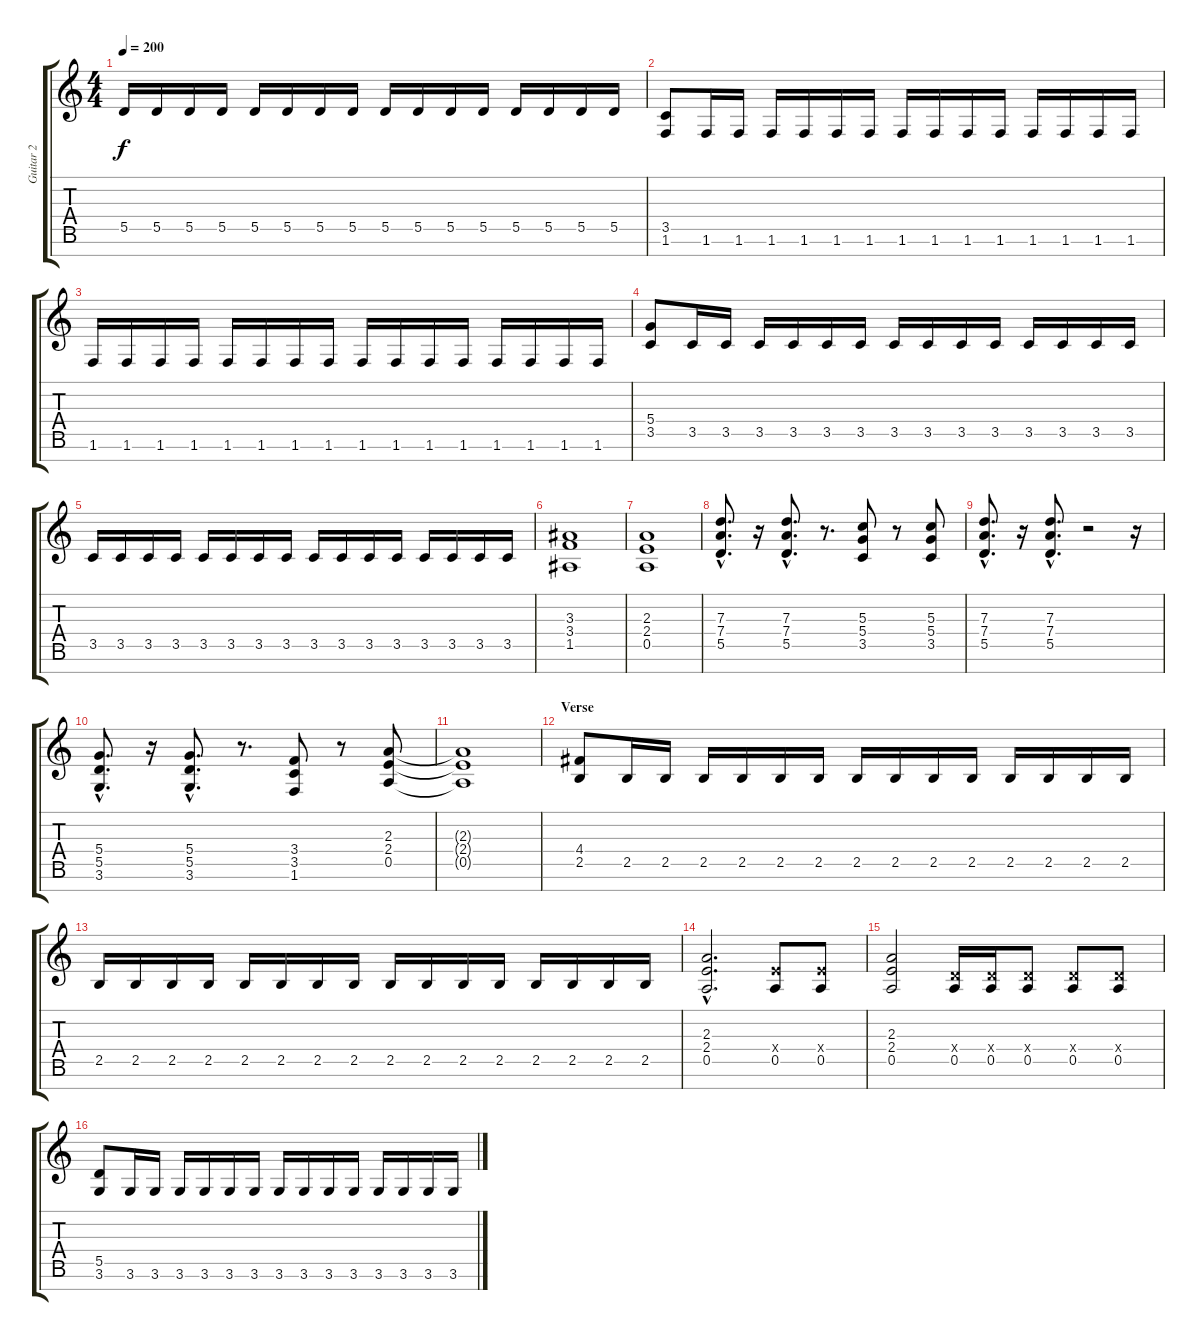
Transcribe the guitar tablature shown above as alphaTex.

\track ("Guitar 2" "Guitar 2") {instrument distortionguitar}
\staff {score tabs}
\tuning (E4 B3 G3 D3 A2 E2 B1) {hide}
\ts (4 4)
\tempo 200
\clef g2
\ks c
5.5.16{dy f} 5.5.16 5.5.16 5.5.16 5.5.16 5.5.16 5.5.16 5.5.16 5.5.16 5.5.16 5.5.16 5.5.16 5.5.16 5.5.16 5.5.16 5.5.16 |
(3.5 1.6).8 1.6.16 1.6.16 1.6.16 1.6.16 1.6.16 1.6.16 1.6.16 1.6.16 1.6.16 1.6.16 1.6.16 1.6.16 1.6.16 1.6.16 |
1.6.16 1.6.16 1.6.16 1.6.16 1.6.16 1.6.16 1.6.16 1.6.16 1.6.16 1.6.16 1.6.16 1.6.16 1.6.16 1.6.16 1.6.16 1.6.16 |
(5.4 3.5).8 3.5.16 3.5.16 3.5.16 3.5.16 3.5.16 3.5.16 3.5.16 3.5.16 3.5.16 3.5.16 3.5.16 3.5.16 3.5.16 3.5.16 |
3.5.16 3.5.16 3.5.16 3.5.16 3.5.16 3.5.16 3.5.16 3.5.16 3.5.16 3.5.16 3.5.16 3.5.16 3.5.16 3.5.16 3.5.16 3.5.16 |
(3.3 3.4 1.5).1 |
(2.3 2.4 0.5).1 |
\section ("" "")
(7.3{hac} 7.4{hac} 5.5{hac}).8{d} r.16 (7.3{hac} 7.4{hac} 5.5{hac}).8{d} r.8{d} (5.3 5.4 3.5).8 r.8 (5.3 5.4 3.5).8 |
(7.3{hac} 7.4{hac} 5.5{hac}).8{d} r.16 (7.3{hac} 7.4{hac} 5.5{hac}).8{d} r.2 r.16 |
(5.4{hac} 5.5{hac} 3.6{hac}).8{d} r.16 (5.4{hac} 5.5{hac} 3.6{hac}).8{d} r.8{d} (3.4 3.5 1.6).8 r.8 (2.3 2.4 0.5).8 |
(2.3{t} 2.4{t} 0.5{t}).1 |
\section ("" "Verse")
(4.4 2.5).8 2.5.16 2.5.16 2.5.16 2.5.16 2.5.16 2.5.16 2.5.16 2.5.16 2.5.16 2.5.16 2.5.16 2.5.16 2.5.16 2.5.16 |
2.5.16 2.5.16 2.5.16 2.5.16 2.5.16 2.5.16 2.5.16 2.5.16 2.5.16 2.5.16 2.5.16 2.5.16 2.5.16 2.5.16 2.5.16 2.5.16 |
(2.3{hac} 2.4{hac} 0.5{hac}).2{d} (2.4{x} 0.5).8 (2.4{x} 0.5).8 |
(2.3 2.4 0.5).2 (0.4{x} 0.5).16 (0.4{x} 0.5).16 (0.4{x} 0.5).8 (0.4{x} 0.5).8 (0.4{x} 0.5).8 |
(5.5 3.6).8 3.6.16 3.6.16 3.6.16 3.6.16 3.6.16 3.6.16 3.6.16 3.6.16 3.6.16 3.6.16 3.6.16 3.6.16 3.6.16 3.6.16
